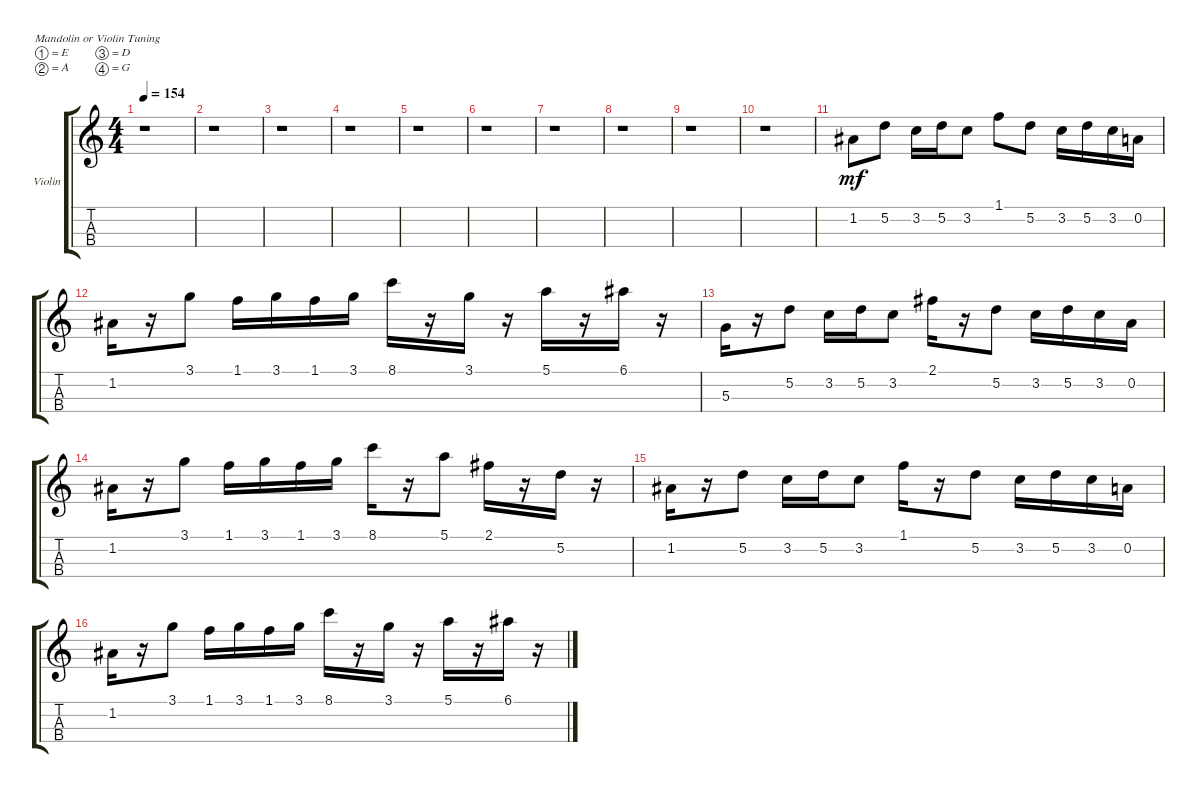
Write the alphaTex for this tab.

\bracketExtendMode groupsimilarinstruments
\firstSystemTrackNameOrientation horizontal
\otherSystemsTrackNameOrientation horizontal
\track ("Track 16" "Violin") {instrument violin}
\staff {score tabs}
\tuning (E5 A4 D4 G3)
\ts (4 4)
\tempo 154
\clef g2
\ks c
r.1{dy mf} |
r.1 |
r.1 |
r.1 |
r.1 |
r.1 |
r.1 |
r.1 |
r.1 |
r.1 |
1.2.8 5.2.8 3.2.16 5.2.16 3.2.8 1.1.8 5.2.8 3.2.16 5.2.16 3.2.16 0.2.16 |
1.2.16 r.16 3.1.8 1.1.16 3.1.16 1.1.16 3.1.16 8.1.16 r.16 3.1.16 r.16 5.1.16 r.16 6.1.16 r.16 |
5.3.16 r.16 5.2.8 3.2.16 5.2.16 3.2.8 2.1.16 r.16 5.2.8 3.2.16 5.2.16 3.2.16 0.2.16 |
1.2.16 r.16 3.1.8 1.1.16 3.1.16 1.1.16 3.1.16 8.1.16 r.16 5.1.8 2.1.16 r.16 5.2.16 r.16 |
1.2.16 r.16 5.2.8 3.2.16 5.2.16 3.2.8 1.1.16 r.16 5.2.8 3.2.16 5.2.16 3.2.16 0.2.16 |
1.2.16 r.16 3.1.8 1.1.16 3.1.16 1.1.16 3.1.16 8.1.16 r.16 3.1.16 r.16 5.1.16 r.16 6.1.16 r.16
